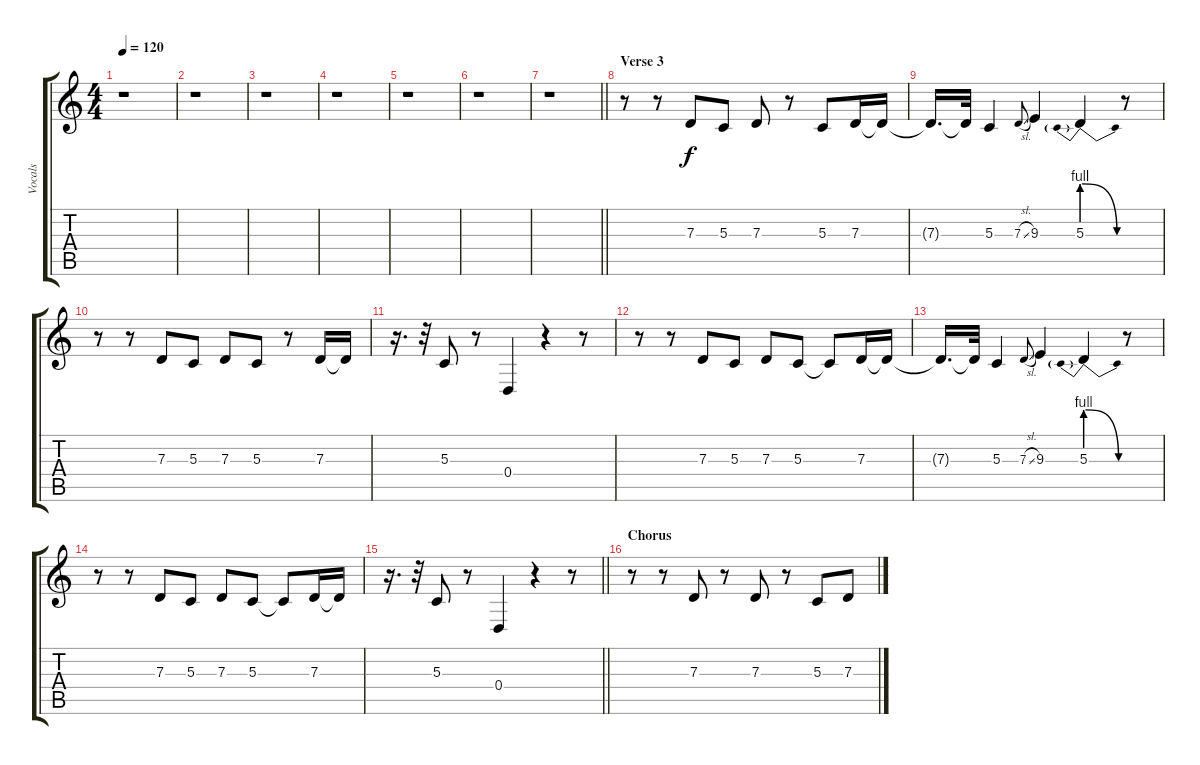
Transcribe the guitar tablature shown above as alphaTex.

\track ("Vocals" "Vocals") {instrument sopranosax}
\staff {score tabs}
\tuning (E4 B3 G3 D3 A2 E2) {hide}
\ts (4 4)
\tempo 120
\clef g2
\ks c
r.1{dy f} |
r.1 |
r.1 |
r.1 |
r.1 |
r.1 |
\barLineRight lightlight
r.1 |
\section ("" "Verse 3")
r.8 r.8 7.3.8 5.3.8 7.3.8 r.8 5.3.8 7.3.16 7.3{t}.16 |
7.3{t}.16{d} 7.3{t}.32 5.3.4 7.3{sl}.8{gr onbeat} 9.3.4 5.3{be (prebendrelease 0 4 60 0)}.4 r.8 |
r.8 r.8 7.3.8 5.3.8 7.3.8 5.3.8 r.8 7.3.16 7.3{t}.16 |
r.16{d} r.32 5.3.8 r.8 0.4.4 r.4 r.8 |
r.8 r.8 7.3.8 5.3.8 7.3.8 5.3.8 5.3{t}.8 7.3.16 7.3{t}.16 |
7.3{t}.16{d} 7.3{t}.32 5.3.4 7.3{sl}.8{gr onbeat} 9.3.4 5.3{be (prebendrelease 0 4 60 0)}.4 r.8 |
r.8 r.8 7.3.8 5.3.8 7.3.8 5.3.8 5.3{t}.8 7.3.16 7.3{t}.16 |
\barLineRight lightlight
r.16{d} r.32 5.3.8 r.8 0.4.4 r.4 r.8 |
\section ("" "Chorus")
r.8 r.8 7.3.8 r.8 7.3.8 r.8 5.3.8 7.3.8
